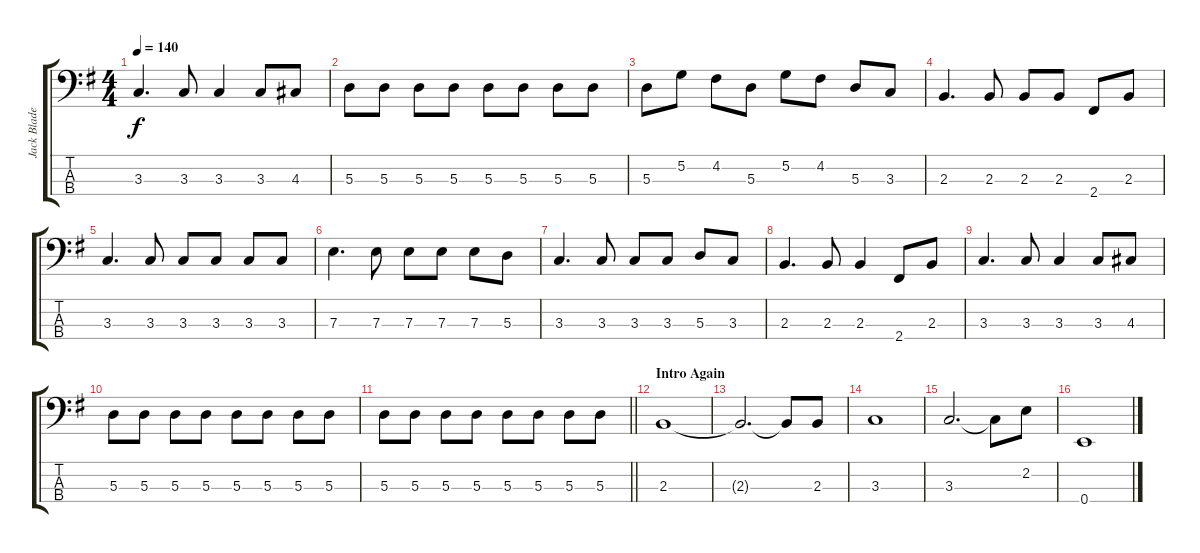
\track ("Jack Blades" "Jack Blade") {instrument electricbasspick}
\staff {score tabs}
\tuning (G2 D2 A1 E1) {hide}
\ts (4 4)
\tempo 140
\clef f4
\ks g
3.3.4{d dy f} 3.3.8 3.3.4 3.3.8 4.3.8 |
5.3.8 5.3.8 5.3.8 5.3.8 5.3.8 5.3.8 5.3.8 5.3.8 |
5.3.8 5.2.8 4.2.8 5.3.8 5.2.8 4.2.8 5.3.8 3.3.8 |
2.3.4{d} 2.3.8 2.3.8 2.3.8 2.4.8 2.3.8 |
3.3.4{d} 3.3.8 3.3.8 3.3.8 3.3.8 3.3.8 |
7.3.4{d} 7.3.8 7.3.8 7.3.8 7.3.8 5.3.8 |
3.3.4{d} 3.3.8 3.3.8 3.3.8 5.3.8 3.3.8 |
2.3.4{d} 2.3.8 2.3.4 2.4.8 2.3.8 |
3.3.4{d} 3.3.8 3.3.4 3.3.8 4.3.8 |
5.3.8 5.3.8 5.3.8 5.3.8 5.3.8 5.3.8 5.3.8 5.3.8 |
\barLineRight lightlight
5.3.8 5.3.8 5.3.8 5.3.8 5.3.8 5.3.8 5.3.8 5.3.8 |
\section ("" "Intro Again")
2.3.1 |
2.3{t}.2{d} 2.3{t}.8 2.3.8 |
3.3.1 |
3.3.2{d} 3.3{t}.8 2.2.8 |
0.4.1
